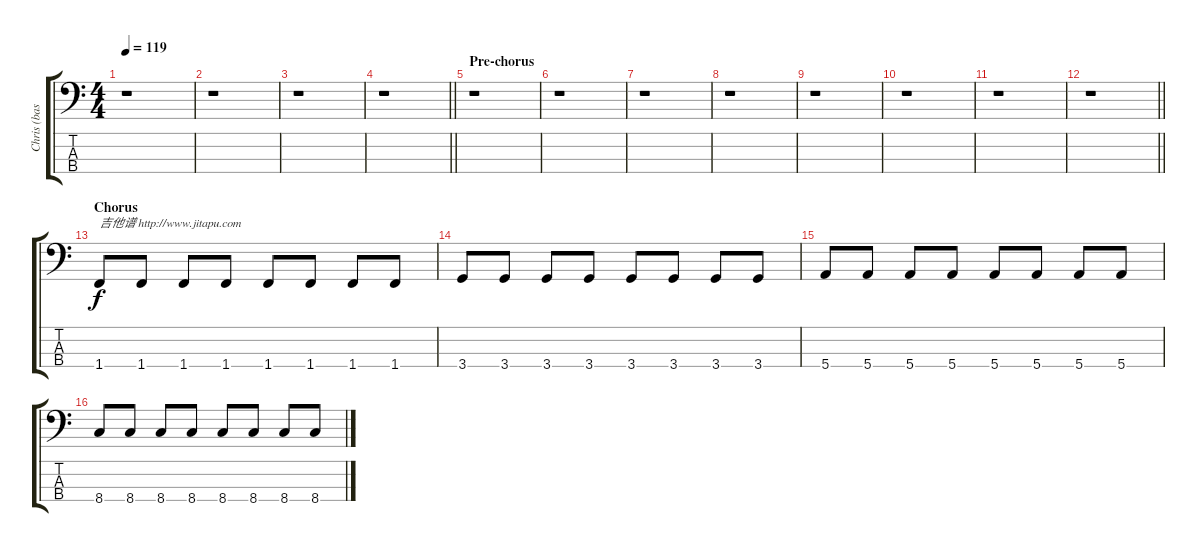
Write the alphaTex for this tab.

\track ("Chris (bass OD)" "Chris (bas") {instrument overdrivenguitar}
\staff {score tabs}
\tuning (G2 D2 A1 E1) {hide}
\ts (4 4)
\tempo 119
\clef f4
\ks c
r.1{dy f} |
r.1 |
r.1 |
\barLineRight lightlight
r.1 |
\section ("" "Pre-chorus")
r.1 |
r.1 |
r.1 |
r.1 |
r.1 |
r.1 |
r.1 |
\barLineRight lightlight
r.1 |
\section ("" "Chorus")
1.4.8{txt "吉他谱 http://www.jitapu.com"} 1.4.8 1.4.8 1.4.8 1.4.8 1.4.8 1.4.8 1.4.8 |
3.4.8 3.4.8 3.4.8 3.4.8 3.4.8 3.4.8 3.4.8 3.4.8 |
5.4.8 5.4.8 5.4.8 5.4.8 5.4.8 5.4.8 5.4.8 5.4.8 |
8.4.8 8.4.8 8.4.8 8.4.8 8.4.8 8.4.8 8.4.8 8.4.8
